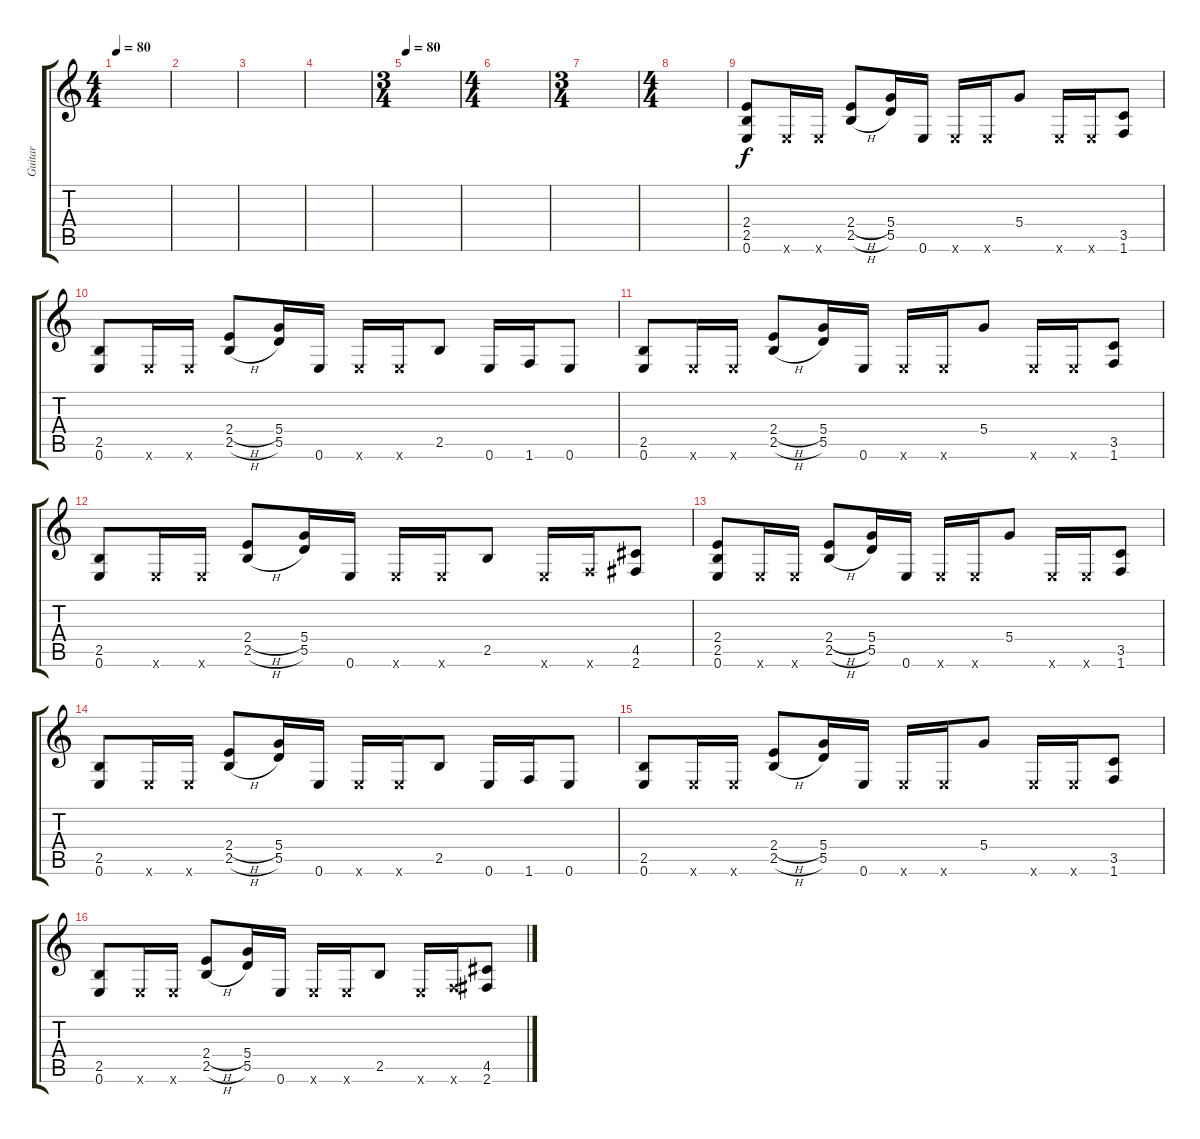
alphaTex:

\track ("Guitar" "Guitar") {instrument electricguitarjazz}
\staff {score tabs}
\tuning (E4 B3 G3 D3 A2 E2) {hide}
\ts (4 4)
\tempo 80
\tempo 72
\tempo 80
\clef g2
\ks c
|
|
|
|
\ts (3 4)
\tempo 80
|
\ts (4 4)
|
\ts (3 4)
|
\ts (4 4)
|
(2.4 2.5 0.6).8 0.6{x}.16 0.6{x}.16 (2.4{h} 2.5{h}).8 (5.4 5.5).16 0.6.16 0.6{x}.16 0.6{x}.16 5.4.8 0.6{x}.16 0.6{x}.16 (3.5 1.6).8 |
(2.5 0.6).8 0.6{x}.16 0.6{x}.16 (2.4{h} 2.5{h}).8 (5.4 5.5).16 0.6.16 0.6{x}.16 0.6{x}.16 2.5.8 0.6.16 1.6.16 0.6.8 |
(2.5 0.6).8 0.6{x}.16 0.6{x}.16 (2.4{h} 2.5{h}).8 (5.4 5.5).16 0.6.16 0.6{x}.16 0.6{x}.16 5.4.8 0.6{x}.16 0.6{x}.16 (3.5 1.6).8 |
(2.5 0.6).8 0.6{x}.16 0.6{x}.16 (2.4{h} 2.5{h}).8 (5.4 5.5).16 0.6.16 0.6{x}.16 0.6{x}.16 2.5.8 0.6{x}.16 1.6{x}.16 (4.5 2.6).8 |
(2.4 2.5 0.6).8 0.6{x}.16 0.6{x}.16 (2.4{h} 2.5{h}).8 (5.4 5.5).16 0.6.16 0.6{x}.16 0.6{x}.16 5.4.8 0.6{x}.16 0.6{x}.16 (3.5 1.6).8 |
(2.5 0.6).8 0.6{x}.16 0.6{x}.16 (2.4{h} 2.5{h}).8 (5.4 5.5).16 0.6.16 0.6{x}.16 0.6{x}.16 2.5.8 0.6.16 1.6.16 0.6.8 |
(2.5 0.6).8 0.6{x}.16 0.6{x}.16 (2.4{h} 2.5{h}).8 (5.4 5.5).16 0.6.16 0.6{x}.16 0.6{x}.16 5.4.8 0.6{x}.16 0.6{x}.16 (3.5 1.6).8 |
(2.5 0.6).8 0.6{x}.16 0.6{x}.16 (2.4{h} 2.5{h}).8 (5.4 5.5).16 0.6.16 0.6{x}.16 0.6{x}.16 2.5.8 0.6{x}.16 1.6{x}.16 (4.5 2.6).8
